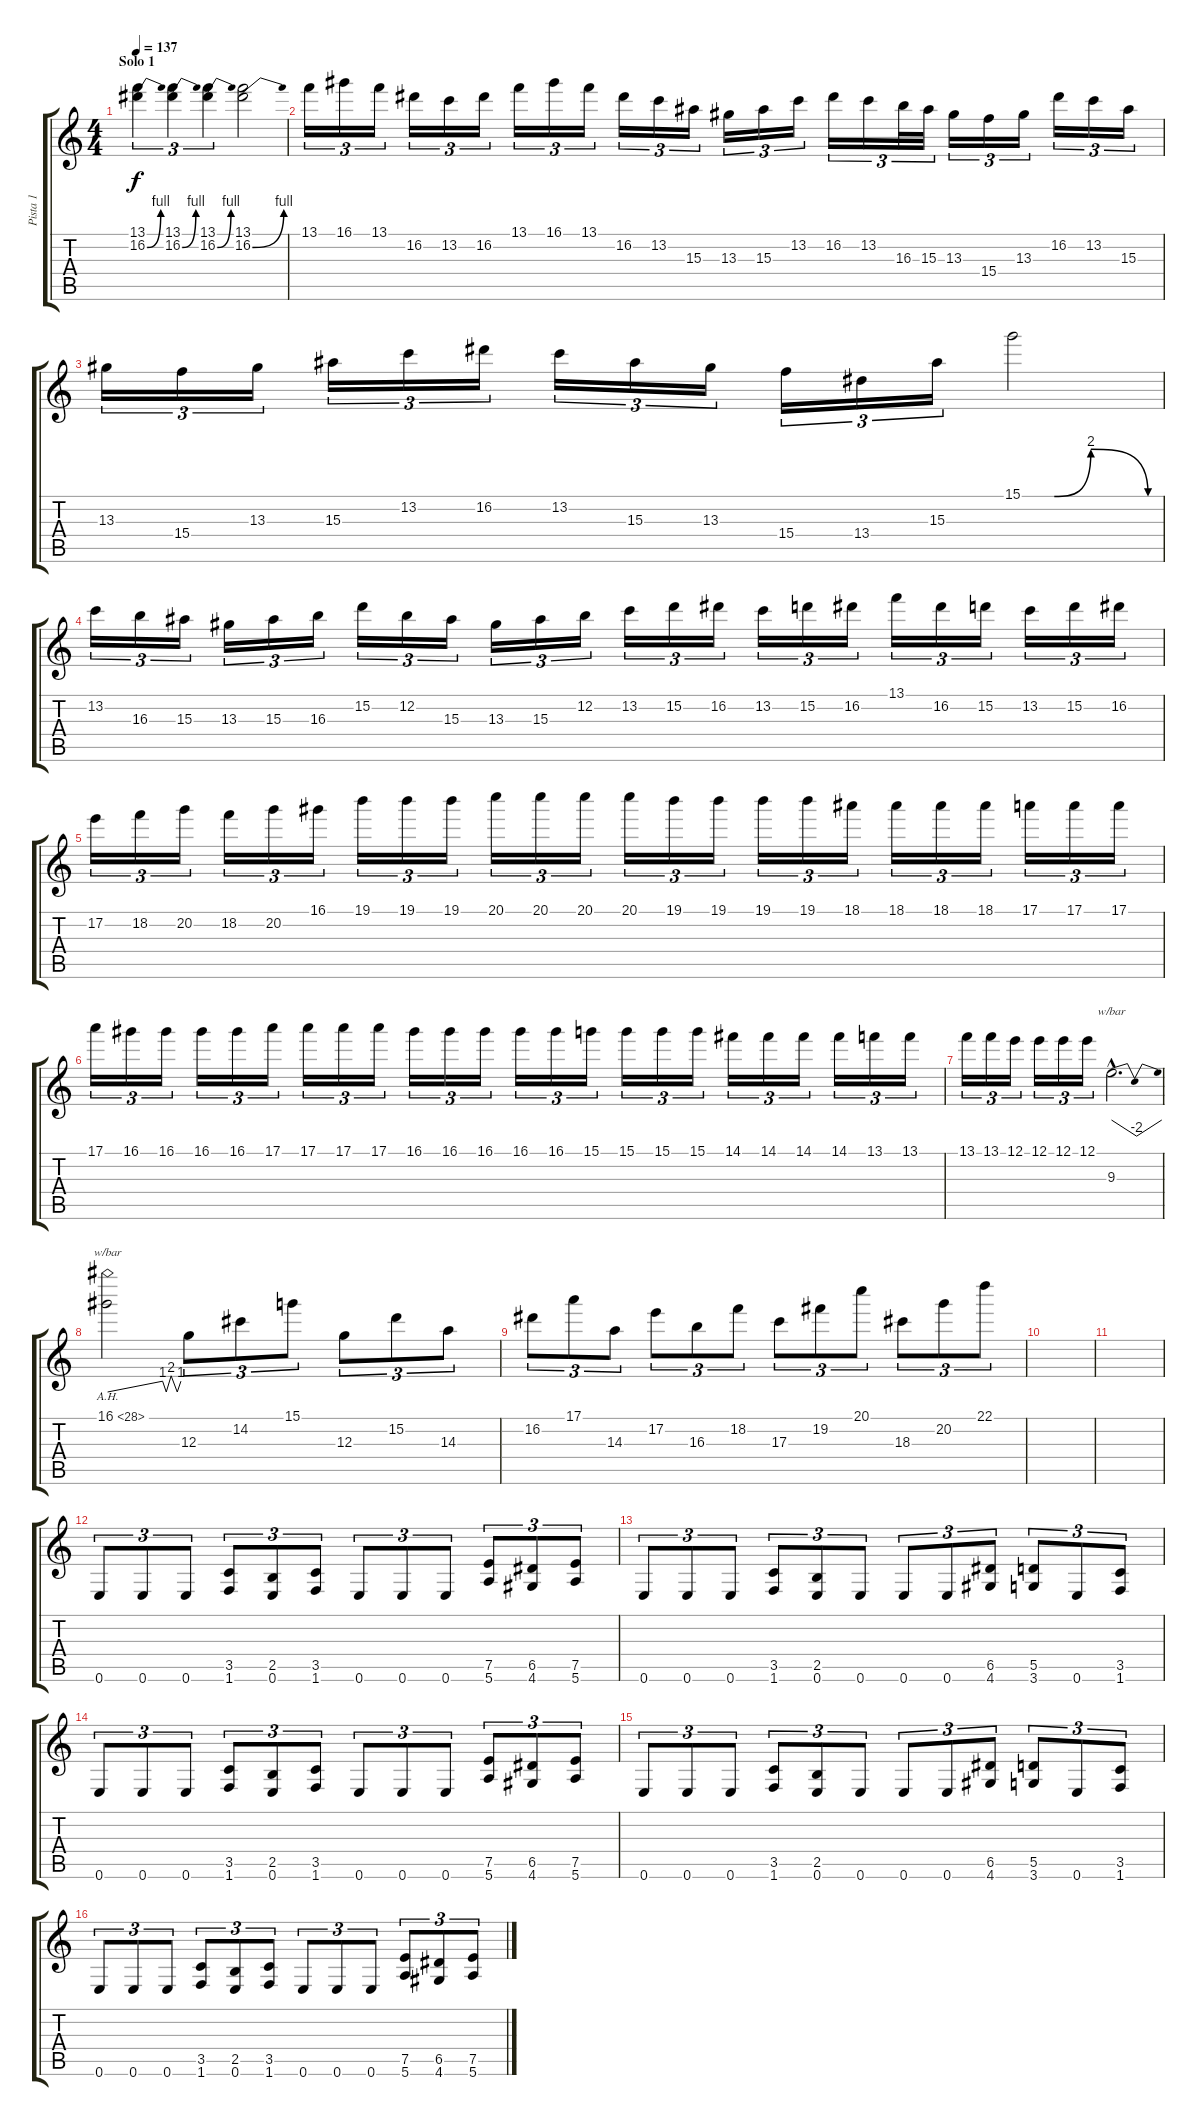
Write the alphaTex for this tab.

\track ("Pista 1" "Pista 1") {instrument distortionguitar}
\staff {score tabs}
\tuning (E4 B3 G3 D3 A2 E2) {hide}
\ts (4 4)
\section ("" "Solo 1")
\tempo 137
\clef g2
\ks c
(13.1 16.2{be (bend 0 0 60 4)}).4{tu (3 2) dy f} (13.1 16.2{be (bend 0 0 60 4)}).4{tu (3 2)} (13.1 16.2{be (bend 0 0 60 4)}).4{tu (3 2)} (13.1 16.2{be (bend 0 0 60 4)}).2 |
13.1.16{tu (3 2)} 16.1.16{tu (3 2)} 13.1.16{tu (3 2)} 16.2.16{tu (3 2)} 13.2.16{tu (3 2)} 16.2.16{tu (3 2)} 13.1.16{tu (3 2)} 16.1.16{tu (3 2)} 13.1.16{tu (3 2)} 16.2.16{tu (3 2)} 13.2.16{tu (3 2)} 15.3.16{tu (3 2)} 13.3.16{tu (3 2)} 15.3.16{tu (3 2)} 13.2.16{tu (3 2)} 16.2.16{tu (3 2)} 13.2.16{tu (3 2)} 16.3.32{tu (3 2)} 15.3.32{tu (3 2)} 13.3.16{tu (3 2)} 15.4.16{tu (3 2)} 13.3.16{tu (3 2)} 16.2.16{tu (3 2)} 13.2.16{tu (3 2)} 15.3.16{tu (3 2)} |
13.3.16{tu (3 2)} 15.4.16{tu (3 2)} 13.3.16{tu (3 2)} 15.3.16{tu (3 2)} 13.2.16{tu (3 2)} 16.2.16{tu (3 2)} 13.2.16{tu (3 2)} 15.3.16{tu (3 2)} 13.3.16{tu (3 2)} 15.4.16{tu (3 2)} 13.4.16{tu (3 2)} 15.3.16{tu (3 2)} 15.1{be (custom 0 0 14 0 30 8 55 0 60 0)}.2 |
13.2.16{tu (3 2)} 16.3.16{tu (3 2)} 15.3.16{tu (3 2)} 13.3.16{tu (3 2)} 15.3.16{tu (3 2)} 16.3.16{tu (3 2)} 15.2.16{tu (3 2)} 12.2.16{tu (3 2)} 15.3.16{tu (3 2)} 13.3.16{tu (3 2)} 15.3.16{tu (3 2)} 12.2.16{tu (3 2)} 13.2.16{tu (3 2)} 15.2.16{tu (3 2)} 16.2.16{tu (3 2)} 13.2.16{tu (3 2)} 15.2.16{tu (3 2)} 16.2.16{tu (3 2)} 13.1.16{tu (3 2)} 16.2.16{tu (3 2)} 15.2.16{tu (3 2)} 13.2.16{tu (3 2)} 15.2.16{tu (3 2)} 16.2.16{tu (3 2)} |
17.2.16{tu (3 2)} 18.2.16{tu (3 2)} 20.2.16{tu (3 2)} 18.2.16{tu (3 2)} 20.2.16{tu (3 2)} 16.1.16{tu (3 2)} 19.1.16{tu (3 2)} 19.1.16{tu (3 2)} 19.1.16{tu (3 2)} 20.1.16{tu (3 2)} 20.1.16{tu (3 2)} 20.1.16{tu (3 2)} 20.1.16{tu (3 2)} 19.1.16{tu (3 2)} 19.1.16{tu (3 2)} 19.1.16{tu (3 2)} 19.1.16{tu (3 2)} 18.1.16{tu (3 2)} 18.1.16{tu (3 2)} 18.1.16{tu (3 2)} 18.1.16{tu (3 2)} 17.1.16{tu (3 2)} 17.1.16{tu (3 2)} 17.1.16{tu (3 2)} |
17.1.16{tu (3 2)} 16.1.16{tu (3 2)} 16.1.16{tu (3 2)} 16.1.16{tu (3 2)} 16.1.16{tu (3 2)} 17.1.16{tu (3 2)} 17.1.16{tu (3 2)} 17.1.16{tu (3 2)} 17.1.16{tu (3 2)} 16.1.16{tu (3 2)} 16.1.16{tu (3 2)} 16.1.16{tu (3 2)} 16.1.16{tu (3 2)} 16.1.16{tu (3 2)} 15.1.16{tu (3 2)} 15.1.16{tu (3 2)} 15.1.16{tu (3 2)} 15.1.16{tu (3 2)} 14.1.16{tu (3 2)} 14.1.16{tu (3 2)} 14.1.16{tu (3 2)} 14.1.16{tu (3 2)} 13.1.16{tu (3 2)} 13.1.16{tu (3 2)} |
13.1.16{tu (3 2)} 13.1.16{tu (3 2)} 12.1.16{tu (3 2)} 12.1.16{tu (3 2)} 12.1.16{tu (3 2)} 12.1.16{tu (3 2)} 9.3{hac}.2{d tbe (dip default 0 0 30 -8 60 0)} |
16.1{ah 12}.2{tbe (custom default 0 0 45 4 48 0 52 8 57 0 60 4)} 12.3.8{tu (3 2)} 14.2.8{tu (3 2)} 15.1.8{tu (3 2)} 12.3.8{tu (3 2)} 15.2.8{tu (3 2)} 14.3.8{tu (3 2)} |
16.2.8{tu (3 2)} 17.1.8{tu (3 2)} 14.3.8{tu (3 2)} 17.2.8{tu (3 2)} 16.3.8{tu (3 2)} 18.2.8{tu (3 2)} 17.3.8{tu (3 2)} 19.2.8{tu (3 2)} 20.1.8{tu (3 2)} 18.3.8{tu (3 2)} 20.2.8{tu (3 2)} 22.1.8{tu (3 2)} |
|
|
0.6.8{tu (3 2)} 0.6.8{tu (3 2)} 0.6.8{tu (3 2)} (3.5 1.6).8{tu (3 2)} (2.5 0.6).8{tu (3 2)} (3.5 1.6).8{tu (3 2)} 0.6.8{tu (3 2)} 0.6.8{tu (3 2)} 0.6.8{tu (3 2)} (7.5 5.6).8{tu (3 2)} (6.5 4.6).8{tu (3 2)} (7.5 5.6).8{tu (3 2)} |
0.6.8{tu (3 2)} 0.6.8{tu (3 2)} 0.6.8{tu (3 2)} (3.5 1.6).8{tu (3 2)} (2.5 0.6).8{tu (3 2)} 0.6.8{tu (3 2)} 0.6.8{tu (3 2)} 0.6.8{tu (3 2)} (6.5 4.6).8{tu (3 2)} (5.5 3.6).8{tu (3 2)} 0.6.8{tu (3 2)} (3.5 1.6).8{tu (3 2)} |
0.6.8{tu (3 2)} 0.6.8{tu (3 2)} 0.6.8{tu (3 2)} (3.5 1.6).8{tu (3 2)} (2.5 0.6).8{tu (3 2)} (3.5 1.6).8{tu (3 2)} 0.6.8{tu (3 2)} 0.6.8{tu (3 2)} 0.6.8{tu (3 2)} (7.5 5.6).8{tu (3 2)} (6.5 4.6).8{tu (3 2)} (7.5 5.6).8{tu (3 2)} |
0.6.8{tu (3 2)} 0.6.8{tu (3 2)} 0.6.8{tu (3 2)} (3.5 1.6).8{tu (3 2)} (2.5 0.6).8{tu (3 2)} 0.6.8{tu (3 2)} 0.6.8{tu (3 2)} 0.6.8{tu (3 2)} (6.5 4.6).8{tu (3 2)} (5.5 3.6).8{tu (3 2)} 0.6.8{tu (3 2)} (3.5 1.6).8{tu (3 2)} |
0.6.8{tu (3 2)} 0.6.8{tu (3 2)} 0.6.8{tu (3 2)} (3.5 1.6).8{tu (3 2)} (2.5 0.6).8{tu (3 2)} (3.5 1.6).8{tu (3 2)} 0.6.8{tu (3 2)} 0.6.8{tu (3 2)} 0.6.8{tu (3 2)} (7.5 5.6).8{tu (3 2)} (6.5 4.6).8{tu (3 2)} (7.5 5.6).8{tu (3 2)}
